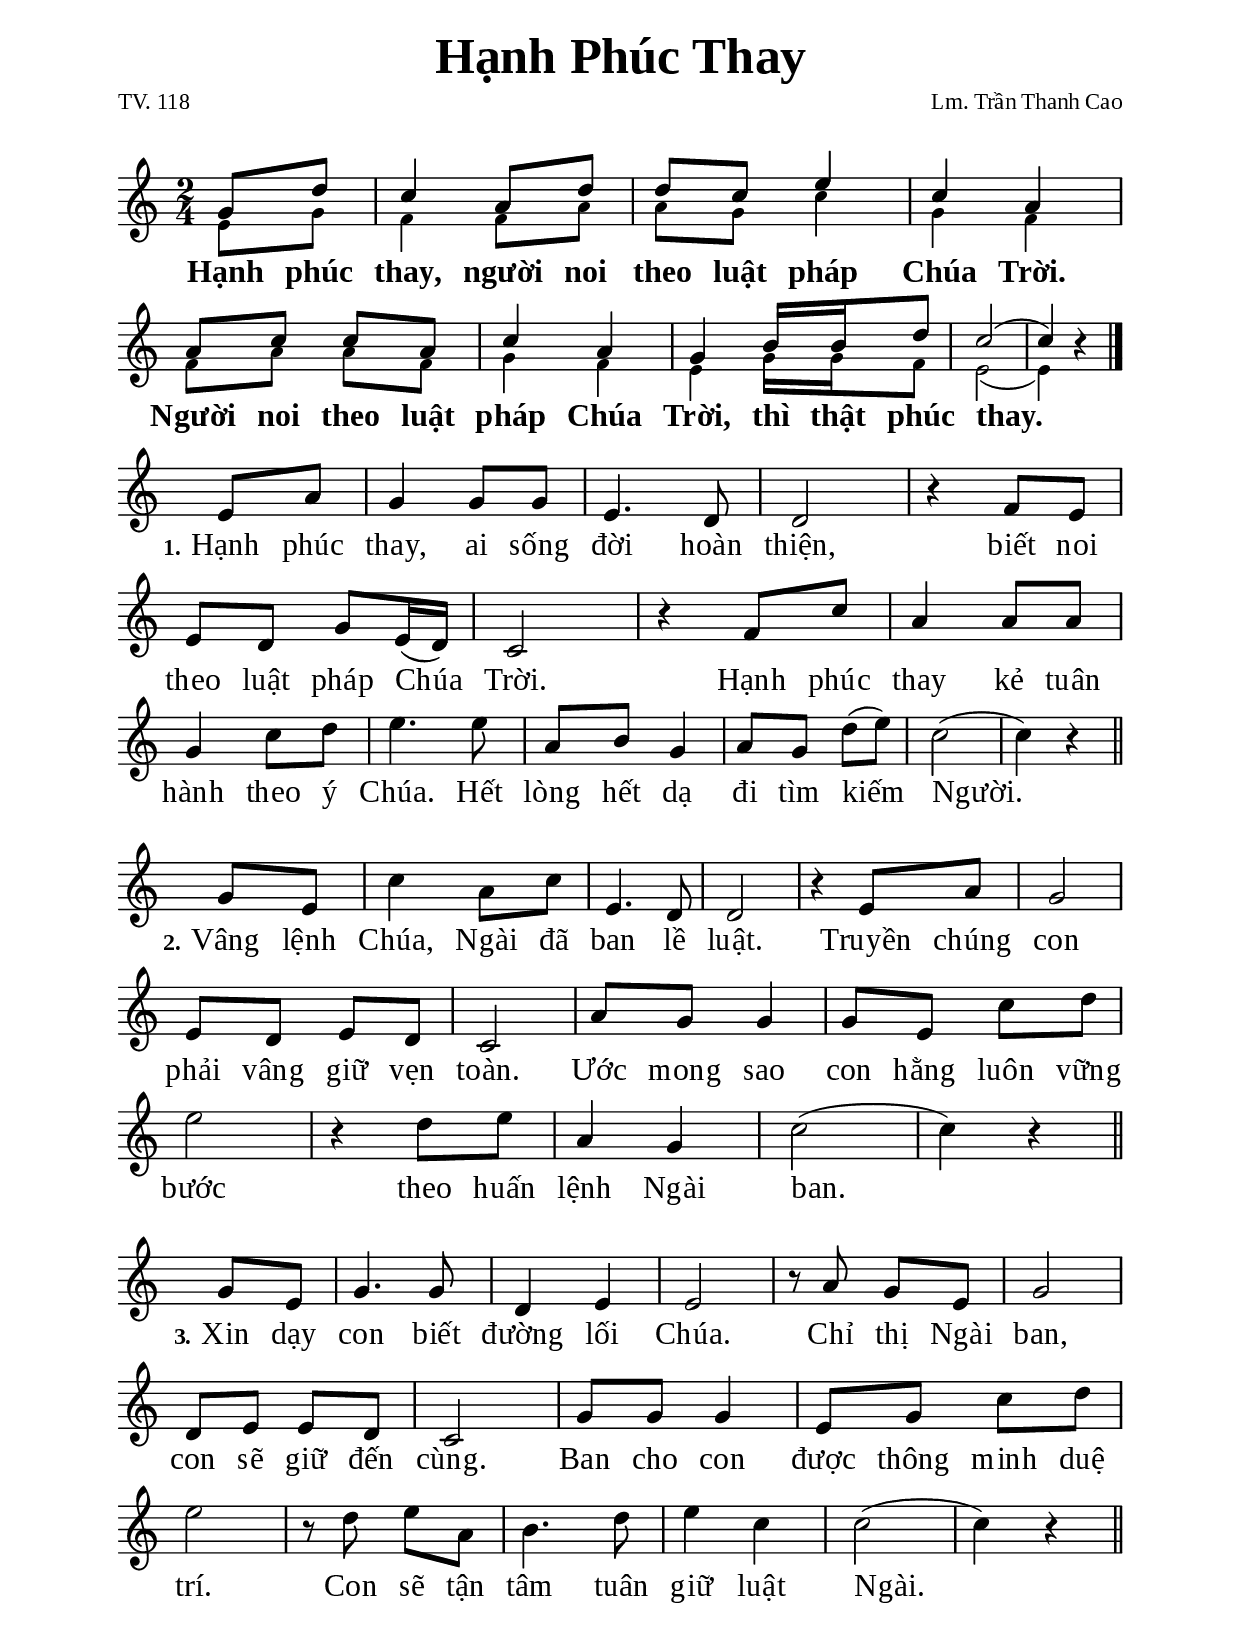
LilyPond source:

% Cài đặt chung
\version "2.20.0"
\include "english.ly"

\header {
  title = \markup { \fontsize #3 "Hạnh Phúc Thay" }
  poet = "TV. 118"
  composer = "Lm. Trần Thanh Cao"
  arranger = " "
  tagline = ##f
}

\paper {
  #(set-paper-size "a4")
  top-margin = 10\mm
  bottom-margin = 10\mm
  left-margin = 20\mm
  right-margin = 20\mm
  indent = #0
  #(define fonts
    (make-pango-font-tree
      "Liberation Serif"
      "Liberation Serif"
      "Liberation Serif"
      (/ 20 20)))
  page-count = #1
}

% Nhạc điệp khúc
nhacDiepKhucSop = \relative c'' {
  \partial 4 g8 d' |
  c4 a8 d |
  d c e4 |
  c a |
  a8 c c a |
  c4 a |
  g b16 b d8 |
  c2 ( |
  c4) r \bar "|."
}

nhacDiepKhucBas = \relative c' {
  \partial 4 e8 g |
  f4 f8 a |
  a g c4 |
  g f |
  f8 a a f |
  g4 f |
  e g16 g f8 |
  e2 ( |
  e4) r
}

% Nhạc phiên khúc
nhacPhienKhucMot = \relative c' {
  \partial 4 e8 a |
  g4 g8 g |
  e4. d8 |
  d2 |
  r4 f8 e |
  e d g e16 (d) |
  c2 |
  r4 f8 c' |
  a4 a8 a |
  g4 c8 d |
  e4. e8 |
  a, b g4 |
  a8 g d' (e) |
  c2 ( |
  c4) r \bar "||"
}

nhacPhienKhucHai = \relative c'' {
  \partial 4 g8 e |
  c'4 a8 c |
  e,4.  d8 |
  d2 | r4 e8 a |
  g2 |
  e8 d e d |
  c2 |
  a'8 g g4 |
  g8 e c' d |
  e2 |
  r4 d8 e |
  a,4 g |
  c2 ( |
  c4) r \bar "||"
}

nhacPhienKhucBa = \relative c'' {
  \partial 4 g8 e |
  g4. g8 |
  d4 e |
  e2 |
  r8 a g e |
  g2 |
  d8 e e d |
  c2 |
  g'8 g g4 |
  e8 g c d |
  e2 |
  r8 d e a, |
  b4. d8 |
  e4 c |
  c2 ( |
  c4) r \bar "||"
}

% Lời điệp khúc
loiDiepKhuc = \lyricmode {
  Hạnh phúc thay, người noi theo luật pháp Chúa Trời.
  Người noi theo luật pháp Chúa Trời, thì thật phúc thay.
}

% Lời phiên khúc
loiPhienKhucMot = \lyricmode {
  \set stanza = #"1."
  Hạnh phúc thay, ai sống đời hoàn thiện,
  biết noi theo luật pháp Chúa Trời.
  Hạnh phúc thay kẻ tuân hành theo ý Chúa.
  Hết lòng hết dạ đi tìm kiếm Người.
}

loiPhienKhucHai = \lyricmode {
  \set stanza = #"2."
  Vâng lệnh Chúa, Ngài đã ban lề luật.
  Truyền chúng con phải vâng giữ vẹn toàn.
  Ước mong sao con hằng luôn vững bước
  theo huấn lệnh Ngài ban.
}

loiPhienKhucBa = \lyricmode {
  \set stanza = #"3."
  Xin dạy con biết đường lối Chúa.
  Chỉ thị Ngài ban, con sẽ giữ đến cùng.
  Ban cho con được thông minh duệ trí.
  Con sẽ tận tâm tuân giữ luật Ngài.
}


% Dàn trang
\score {
  \new ChoirStaff <<
    \new Staff = diepKhuc \with {
        \consists "Merge_rests_engraver"
        \magnifyStaff #(magstep +1)
      }
      <<
      \new Voice = beSop {
        \voiceOne \key c \major \time 2/4 \nhacDiepKhucSop
      }
      \new Voice = beBas {
        \override NoteHead.font-size = #-2
        \voiceTwo \key c \major \time 2/4 \nhacDiepKhucBas
      }
    >>
    \new Lyrics \lyricsto beSop \loiDiepKhuc
  >>
  \layout {
    \override Lyrics.LyricText.font-series = #'bold
    \override Lyrics.LyricText.font-size = #+3
    \override Lyrics.LyricSpace.minimum-distance = #2.0
    \override Score.BarNumber.break-visibility = ##(#f #f #f)
  }
}

\score {
  \new ChoirStaff <<
    \new Staff = phienKhuc \with {
        \magnifyStaff #(magstep +1)
      }
      <<
      \new Voice = beSop {
        \key c \major \time 2/4 \nhacPhienKhucMot
      }
    >>
    \new Lyrics \lyricsto beSop \loiPhienKhucMot
  >>
  \layout {
    \override Staff.TimeSignature.transparent = ##t
    \override Lyrics.LyricText.font-size = #+3
    \override Lyrics.LyricSpace.minimum-distance = #2.0
    \override Score.BarNumber.break-visibility = ##(#f #f #f)
  }
}

\score {
  \new ChoirStaff <<
    \new Staff = phienKhuc \with {
        \magnifyStaff #(magstep +1)
      }
      <<
      \new Voice = beSop {
        \key c \major \time 2/4 \nhacPhienKhucHai
      }
    >>
    \new Lyrics \lyricsto beSop \loiPhienKhucHai
  >>
  \layout {
    \override Staff.TimeSignature.transparent = ##t
    \override Lyrics.LyricText.font-size = #+3
    \override Lyrics.LyricSpace.minimum-distance = #2.0
    \override Score.BarNumber.break-visibility = ##(#f #f #f)
  }
}

\score {
  \new ChoirStaff <<
    \new Staff = phienKhuc \with {
        \magnifyStaff #(magstep +1)
      }
      <<
      \new Voice = beSop {
        \key c \major \time 2/4 \nhacPhienKhucBa
      }
    >>
    \new Lyrics \lyricsto beSop \loiPhienKhucBa
  >>
  \layout {
    \override Staff.TimeSignature.transparent = ##t
    \override Lyrics.LyricText.font-size = #+3
    \override Lyrics.LyricSpace.minimum-distance = #2.0
    \override Score.BarNumber.break-visibility = ##(#f #f #f)
  }
}
